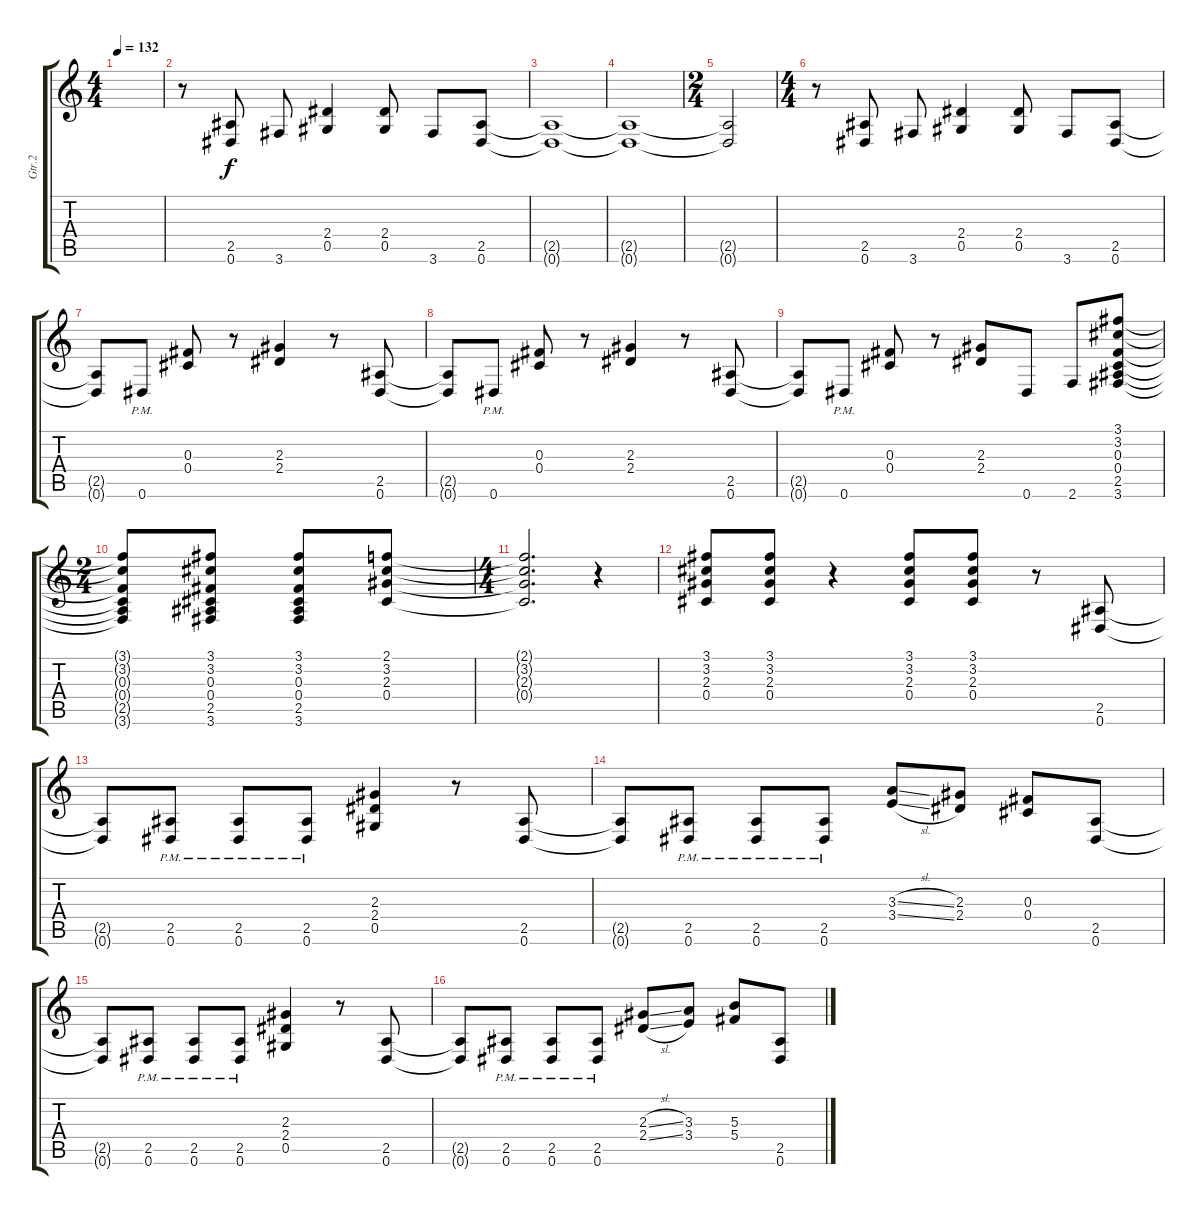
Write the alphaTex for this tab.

\track ("Gtr.2" "Gtr.2") {instrument acousticguitarsteel}
\staff {score tabs}
\tuning (Eb4 Bb3 Gb3 Db3 Ab2 Eb2) {hide}
\ts (4 4)
\tempo 132
\clef g2
\ks c
|
r.8 (2.5 0.6).8 3.6.8 (2.4 0.5).4 (2.4 0.5).8 3.6.8 (2.5 0.6).8 |
(2.5{t} 0.6{t}).1 |
(2.5{t} 0.6{t}).1 |
\ts (2 4)
(2.5{t} 0.6{t}).2 |
\ts (4 4)
r.8 (2.5 0.6).8 3.6.8 (2.4 0.5).4 (2.4 0.5).8 3.6.8 (2.5 0.6).8 |
(2.5{t} 0.6{t}).8 0.6{pm}.8 (0.3 0.4).8 r.8 (2.3 2.4).4 r.8 (2.5 0.6).8 |
(2.5{t} 0.6{t}).8 0.6{pm}.8 (0.3 0.4).8 r.8 (2.3 2.4).4 r.8 (2.5 0.6).8 |
(2.5{t} 0.6{t}).8 0.6{pm}.8 (0.3 0.4).8 r.8 (2.3 2.4).8 0.6.8 2.6.8 (3.1 3.2 0.3 0.4 2.5 3.6).8 |
\ts (2 4)
(3.1{t} 3.2{t} 0.3{t} 0.4{t} 2.5{t} 3.6{t}).8 (3.1 3.2 0.3 0.4 2.5 3.6).8 (3.1 3.2 0.3 0.4 2.5 3.6).8 (2.1 3.2 2.3 0.4).8 |
\ts (4 4)
(2.1{t} 3.2{t} 2.3{t} 0.4{t}).2{d} r.4 |
(3.1 3.2 2.3 0.4).8 (3.1 3.2 2.3 0.4).8 r.4 (3.1 3.2 2.3 0.4).8 (3.1 3.2 2.3 0.4).8 r.8 (2.5 0.6).8 |
(2.5{t} 0.6{t}).8 (2.5{pm} 0.6{pm}).8 (2.5{pm} 0.6{pm}).8 (2.5{pm} 0.6{pm}).8 (2.3 2.4 0.5).4 r.8 (2.5 0.6).8 |
(2.5{t} 0.6{t}).8 (2.5{pm} 0.6{pm}).8 (2.5{pm} 0.6{pm}).8 (2.5{pm} 0.6{pm}).8 (3.3{sl} 3.4{sl}).8 (2.3 2.4).8 (0.3 0.4).8 (2.5 0.6).8 |
(2.5{t} 0.6{t}).8 (2.5{pm} 0.6{pm}).8 (2.5{pm} 0.6{pm}).8 (2.5{pm} 0.6{pm}).8 (2.3 2.4 0.5).4 r.8 (2.5 0.6).8 |
(2.5{t} 0.6{t}).8 (2.5{pm} 0.6{pm}).8 (2.5{pm} 0.6{pm}).8 (2.5{pm} 0.6{pm}).8 (2.3{sl} 2.4{sl}).8 (3.3 3.4).8 (5.3 5.4).8 (2.5 0.6).8
